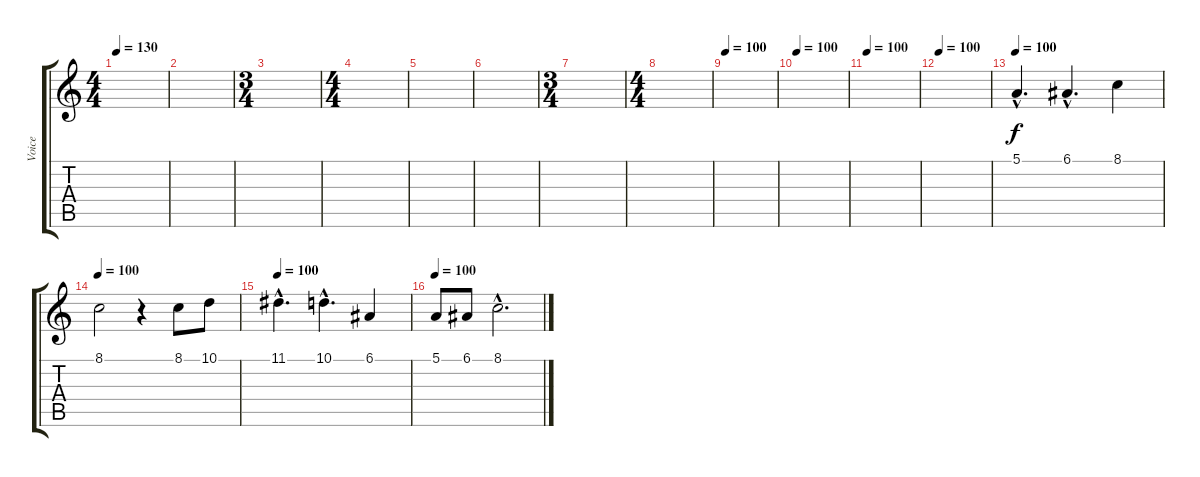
\track ("Voice" "Voice") {instrument lead6voice}
\staff {score tabs}
\tuning (E4 B3 G3 D3 A2 E2) {hide}
\ts (4 4)
\tempo 130
\clef g2
\ks c
|
|
\ts (3 4)
|
\ts (4 4)
|
|
|
\ts (3 4)
|
\ts (4 4)
|
\tempo 100
|
\tempo 100
|
\tempo 100
|
\tempo 100
|
\tempo 100
5.1{hac}.4{d} 6.1{hac}.4{d} 8.1.4 |
\tempo 100
8.1.2 r.4 8.1.8 10.1.8 |
\tempo 100
11.1{hac}.4{d} 10.1{hac}.4{d} 6.1.4 |
\tempo 100
5.1.8 6.1.8 8.1{hac}.2{d}
